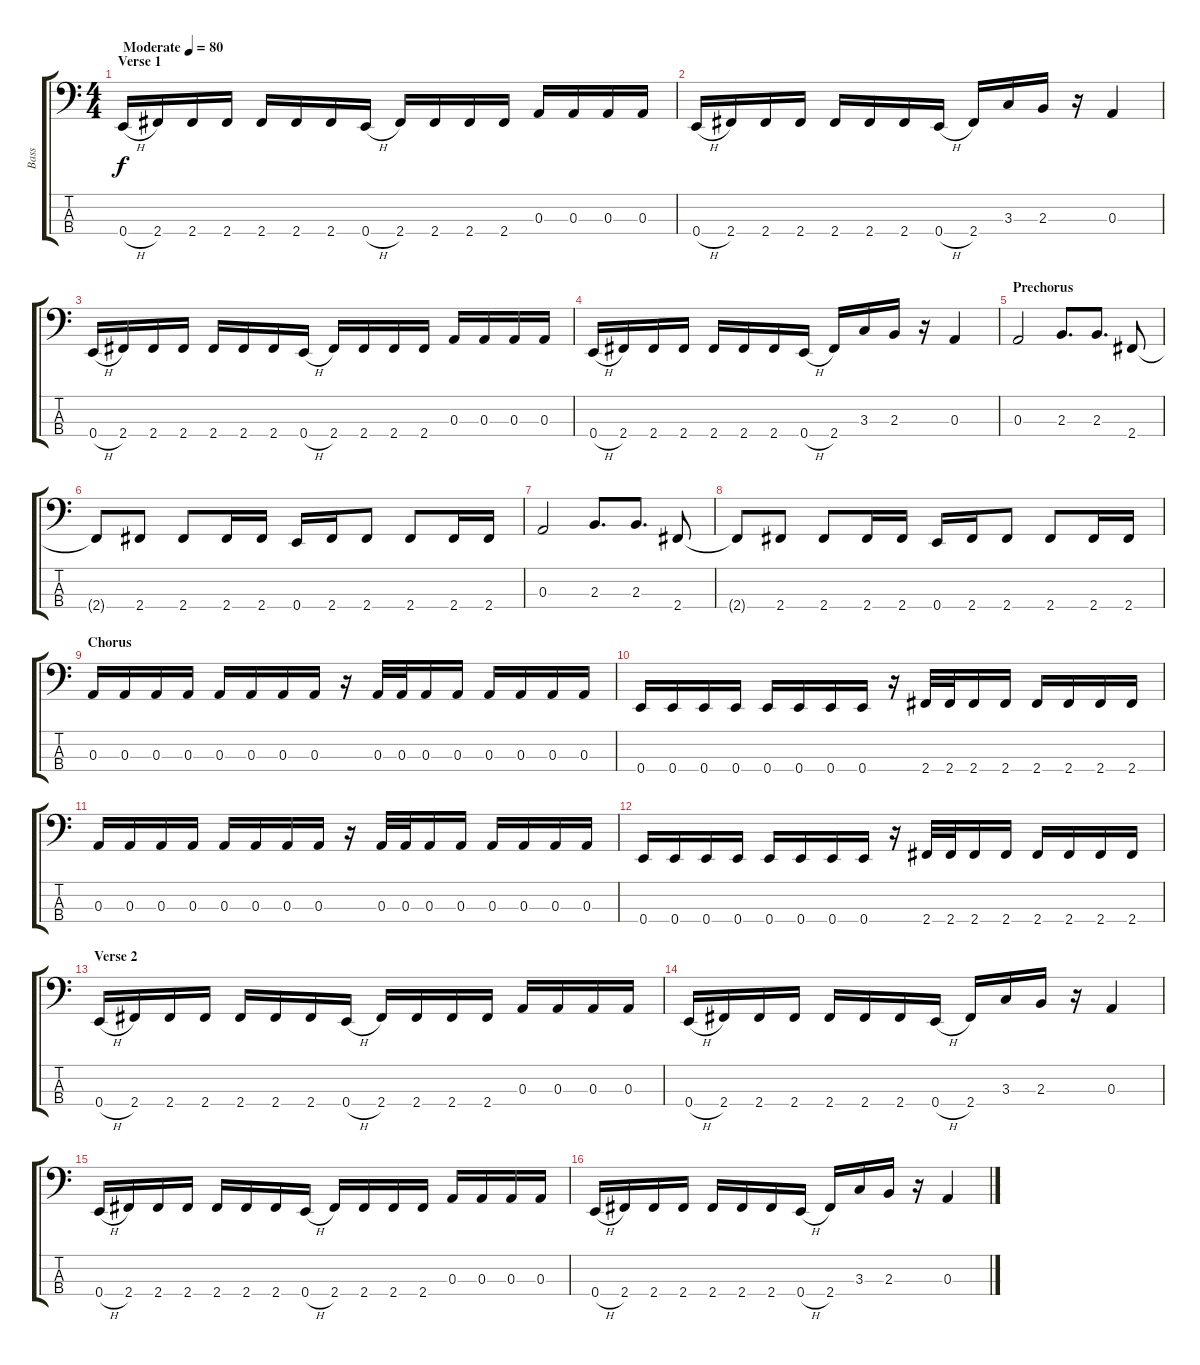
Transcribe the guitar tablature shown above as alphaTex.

\track ("Bass" "Bass") {instrument electricbasspick}
\staff {score tabs}
\tuning (G2 D2 A1 E1) {hide}
\ts (4 4)
\section ("" "Verse 1")
\tempo (80 "Moderate")
\clef f4
\ks c
0.4{h}.16{dy f instrument electricbasspick} 2.4.16 2.4.16 2.4.16 2.4.16 2.4.16 2.4.16 0.4{h}.16 2.4.16 2.4.16 2.4.16 2.4.16 0.3.16 0.3.16 0.3.16 0.3.16 |
0.4{h}.16 2.4.16 2.4.16 2.4.16 2.4.16 2.4.16 2.4.16 0.4{h}.16 2.4.16 3.3.16 2.3.16 r.16 0.3.4 |
0.4{h}.16 2.4.16 2.4.16 2.4.16 2.4.16 2.4.16 2.4.16 0.4{h}.16 2.4.16 2.4.16 2.4.16 2.4.16 0.3.16 0.3.16 0.3.16 0.3.16 |
0.4{h}.16 2.4.16 2.4.16 2.4.16 2.4.16 2.4.16 2.4.16 0.4{h}.16 2.4.16 3.3.16 2.3.16 r.16 0.3.4 |
\section ("" "Prechorus")
0.3.2 2.3.8{d} 2.3.8{d} 2.4.8 |
2.4{t}.8 2.4.8 2.4.8 2.4.16 2.4.16 0.4.16 2.4.16 2.4.8 2.4.8 2.4.16 2.4.16 |
0.3.2 2.3.8{d} 2.3.8{d} 2.4.8 |
2.4{t}.8 2.4.8 2.4.8 2.4.16 2.4.16 0.4.16 2.4.16 2.4.8 2.4.8 2.4.16 2.4.16 |
\section ("" "Chorus")
0.3.16 0.3.16 0.3.16 0.3.16 0.3.16 0.3.16 0.3.16 0.3.16 r.16 0.3.32 0.3.32 0.3.16 0.3.16 0.3.16 0.3.16 0.3.16 0.3.16 |
0.4.16 0.4.16 0.4.16 0.4.16 0.4.16 0.4.16 0.4.16 0.4.16 r.16 2.4.32 2.4.32 2.4.16 2.4.16 2.4.16 2.4.16 2.4.16 2.4.16 |
0.3.16 0.3.16 0.3.16 0.3.16 0.3.16 0.3.16 0.3.16 0.3.16 r.16 0.3.32 0.3.32 0.3.16 0.3.16 0.3.16 0.3.16 0.3.16 0.3.16 |
0.4.16 0.4.16 0.4.16 0.4.16 0.4.16 0.4.16 0.4.16 0.4.16 r.16 2.4.32 2.4.32 2.4.16 2.4.16 2.4.16 2.4.16 2.4.16 2.4.16 |
\section ("" "Verse 2")
0.4{h}.16 2.4.16 2.4.16 2.4.16 2.4.16 2.4.16 2.4.16 0.4{h}.16 2.4.16 2.4.16 2.4.16 2.4.16 0.3.16 0.3.16 0.3.16 0.3.16 |
0.4{h}.16 2.4.16 2.4.16 2.4.16 2.4.16 2.4.16 2.4.16 0.4{h}.16 2.4.16 3.3.16 2.3.16 r.16 0.3.4 |
0.4{h}.16 2.4.16 2.4.16 2.4.16 2.4.16 2.4.16 2.4.16 0.4{h}.16 2.4.16 2.4.16 2.4.16 2.4.16 0.3.16 0.3.16 0.3.16 0.3.16 |
0.4{h}.16 2.4.16 2.4.16 2.4.16 2.4.16 2.4.16 2.4.16 0.4{h}.16 2.4.16 3.3.16 2.3.16 r.16 0.3.4
